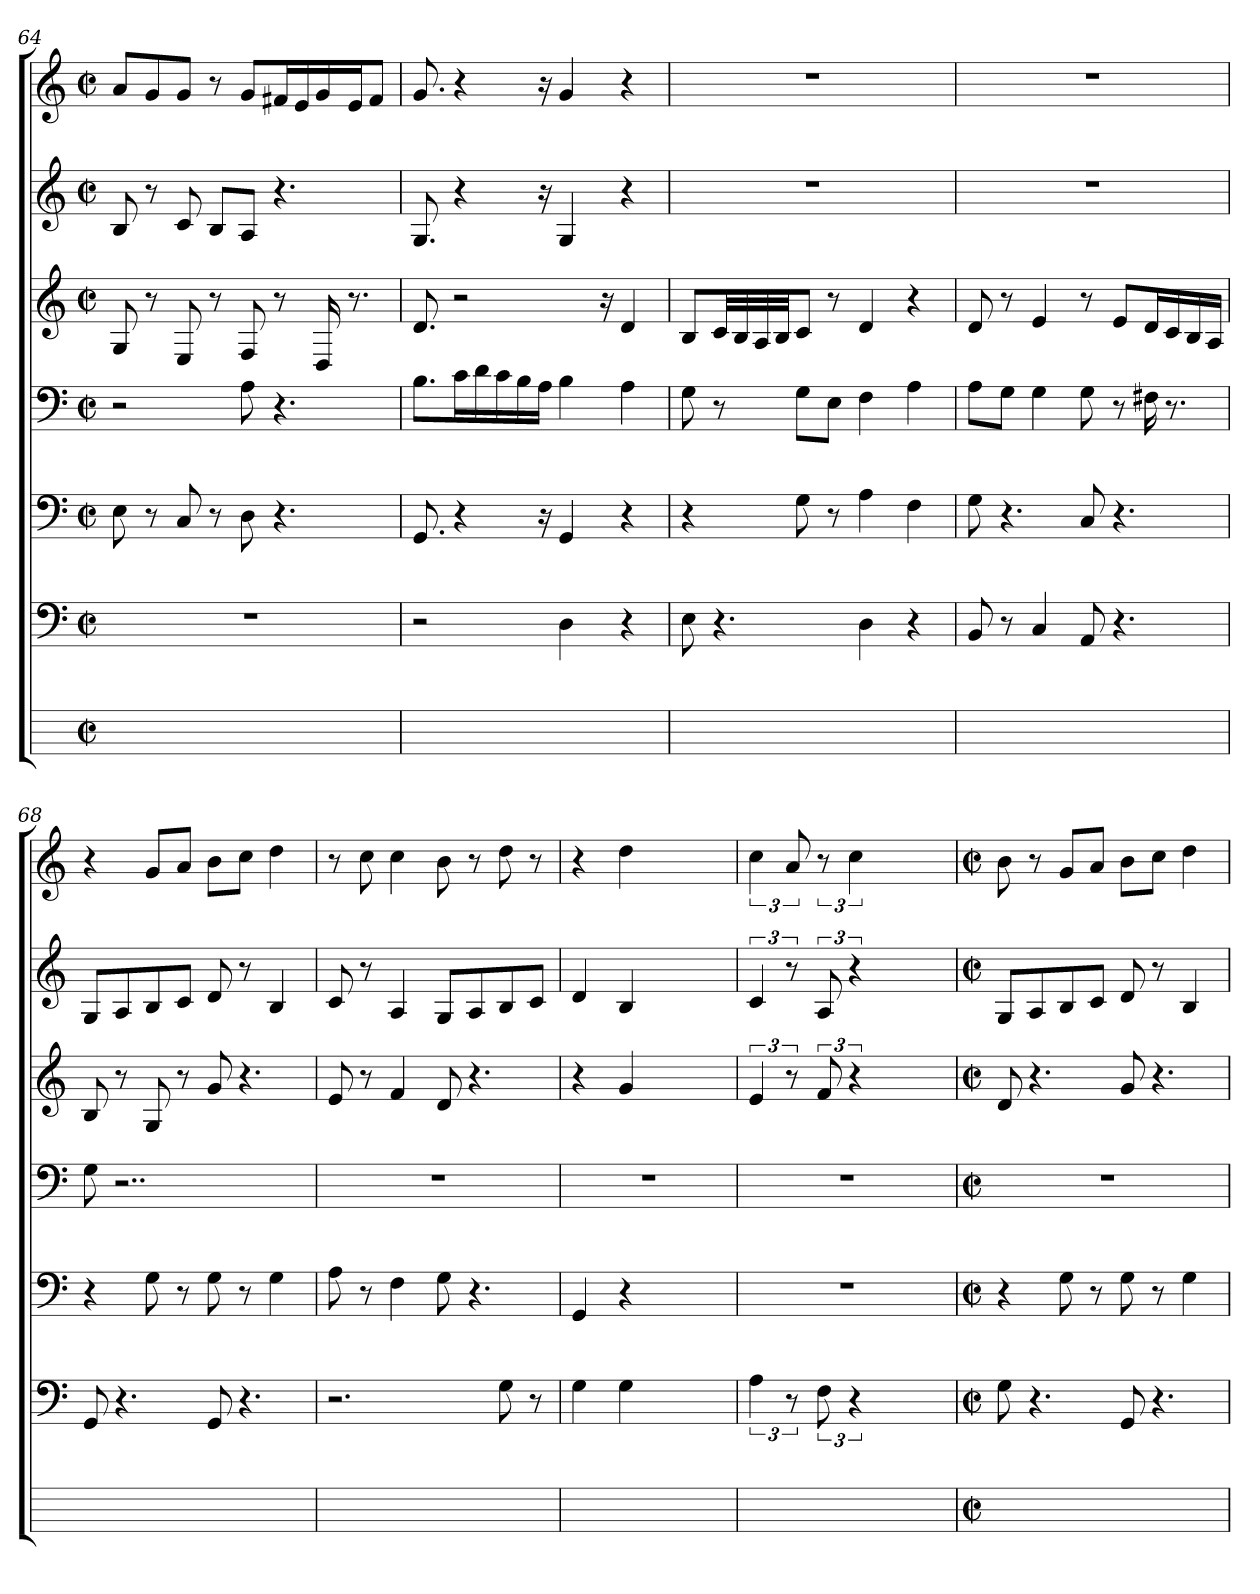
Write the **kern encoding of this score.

**kern	**kern	**kern	**kern	**kern	**kern	**kern
*part7	*part6	*part5	*part4	*part3	*part2	*part1
*staff7	*staff6	*staff5	*staff4	*staff3	*staff2	*staff1
*	*clefF4	*clefF4	*clefF4	*clefG2	*clefG2	*clefG2
*	*k[]	*k[]	*k[]	*k[]	*k[]	*k[]
*	*C:	*C:	*C:	*C:	*C:	*C:
*M2/2	*M2/2	*M2/2	*M2/2	*M2/2	*M2/2	*M2/2
*met(c|)	*met(c|)	*met(c|)	*met(c|)	*met(c|)	*met(c|)	*met(c|)
=64	=64	=64	=64	=64	=64	=64
1ryy	1r	8E	2r	8G	8B	8aiL
.	.	8r	.	8r	8r	8g
.	.	8C	.	8E	8c	8gJ
.	.	8r	.	8r	8BjL	8r
.	.	8D	8A	8F	8AJ	8giL
.	.	4.r	4.r	8r	4.r	16f#XL
.	.	.	.	.	.	16ej
.	.	.	.	16D	.	16gZ
.	.	.	.	8.r	.	16ejJ
.	.	.	.	.	.	8f#iJ
=65	=65	=65	=65	=65	=65	=65
1ryy	2r	8.GG	8.BL	8.d	8.G	8.g
.	.	4r	16cjL	2r	4r	4r
.	.	.	16dj	.	.	.
.	.	.	16cj	.	.	.
.	.	.	16Bj	.	.	.
.	.	16r	16AjJJ	.	16r	16r
.	4D	4GGi	4Bi	.	4Gi	4gi
.	.	.	.	16r	.	.
.	4r	4r	4A	4d	4r	4r
=66	=66	=66	=66	=66	=66	=66
1ryy	8E	4r	8G	8BL	1r	1r
.	4.r	.	8r	32cZLL	.	.
.	.	.	.	32Bj	.	.
.	.	.	.	32Aj	.	.
.	.	.	.	32BjJJ	.	.
.	.	8G	8GL	8cJ	.	.
.	.	8r	8EJ	8r	.	.
.	4D	4A	4F	4d	.	.
.	4r	4F	4A	4r	.	.
=67	=67	=67	=67	=67	=67	=67
1ryy	8BB	8G	8AiL	8d	1r	1r
.	8r	4.r	8GJ	8r	.	.
.	4C	.	4G	4e	.	.
.	8AA	8C	8Gi	8r	.	.
.	4.r	4.r	8r	8ejL	.	.
.	.	.	16F#X	16dL	.	.
.	.	.	8.r	16cj	.	.
.	.	.	.	16BZ	.	.
.	.	.	.	16AjJJ	.	.
=68	=68	=68	=68	=68	=68	=68
1ryy	8GG	4r	8G	8B	8GL	4r
.	4.r	.	2..r	8r	8A	.
.	.	8G	.	8G	8B	8gL
.	.	8r	.	8r	8cJ	8aJ
.	8GGi	8G	.	8g	8d	8bL
.	4.r	8r	.	4.r	8r	8ccJ
.	.	4G	.	.	4B	4dd
=69	=69	=69	=69	=69	=69	=69
1ryy	2.r	8A	1r	8e	8c	8r
.	.	8r	.	8r	8r	8cc
.	.	4F	.	4f	4A	4cc
.	.	8G	.	8d	8GL	8b
.	.	4.r	.	4.r	8A	8r
.	8G	.	.	.	8B	8dd
.	8r	.	.	.	8cJ	8r
=70	=70	=70	=70	=70	=70	=70
1ryy	4G	4GG	1r	4r	4d	4r
.	4G	4r	.	4g	4B	4dd
.	2ryy	2ryy	.	2ryy	2ryy	2ryy
=71	=71	=71	=71	=71	=71	=71
1ryy	6A	1r	1r	6e	6c	6cc
.	12r	.	.	12r	12r	12a
.	12F	.	.	12f	12A	12r
.	6r	.	.	6r	6r	6cc
.	2ryy	.	.	2ryy	2ryy	2ryy
=72	=72	=72	=72	=72	=72	=72
*stria6	*	*	*	*	*	*
*M2/2	*M2/2	*M2/2	*M2/2	*M2/2	*M2/2	*M2/2
*met(c|)	*met(c|)	*met(c|)	*met(c|)	*met(c|)	*met(c|)	*met(c|)
1ryy	8G	4r	1r	8d	8GL	8b
.	4.r	.	.	4.r	8A	8r
.	.	8G	.	.	8B	8gL
.	.	8r	.	.	8cJ	8aJ
.	8GG	8G	.	8g	8d	8bL
.	4.r	8r	.	4.r	8r	8ccJ
.	.	4G	.	.	4B	4dd
=	=	=	=	=	=	=
*-	*-	*-	*-	*-	*-	*-
